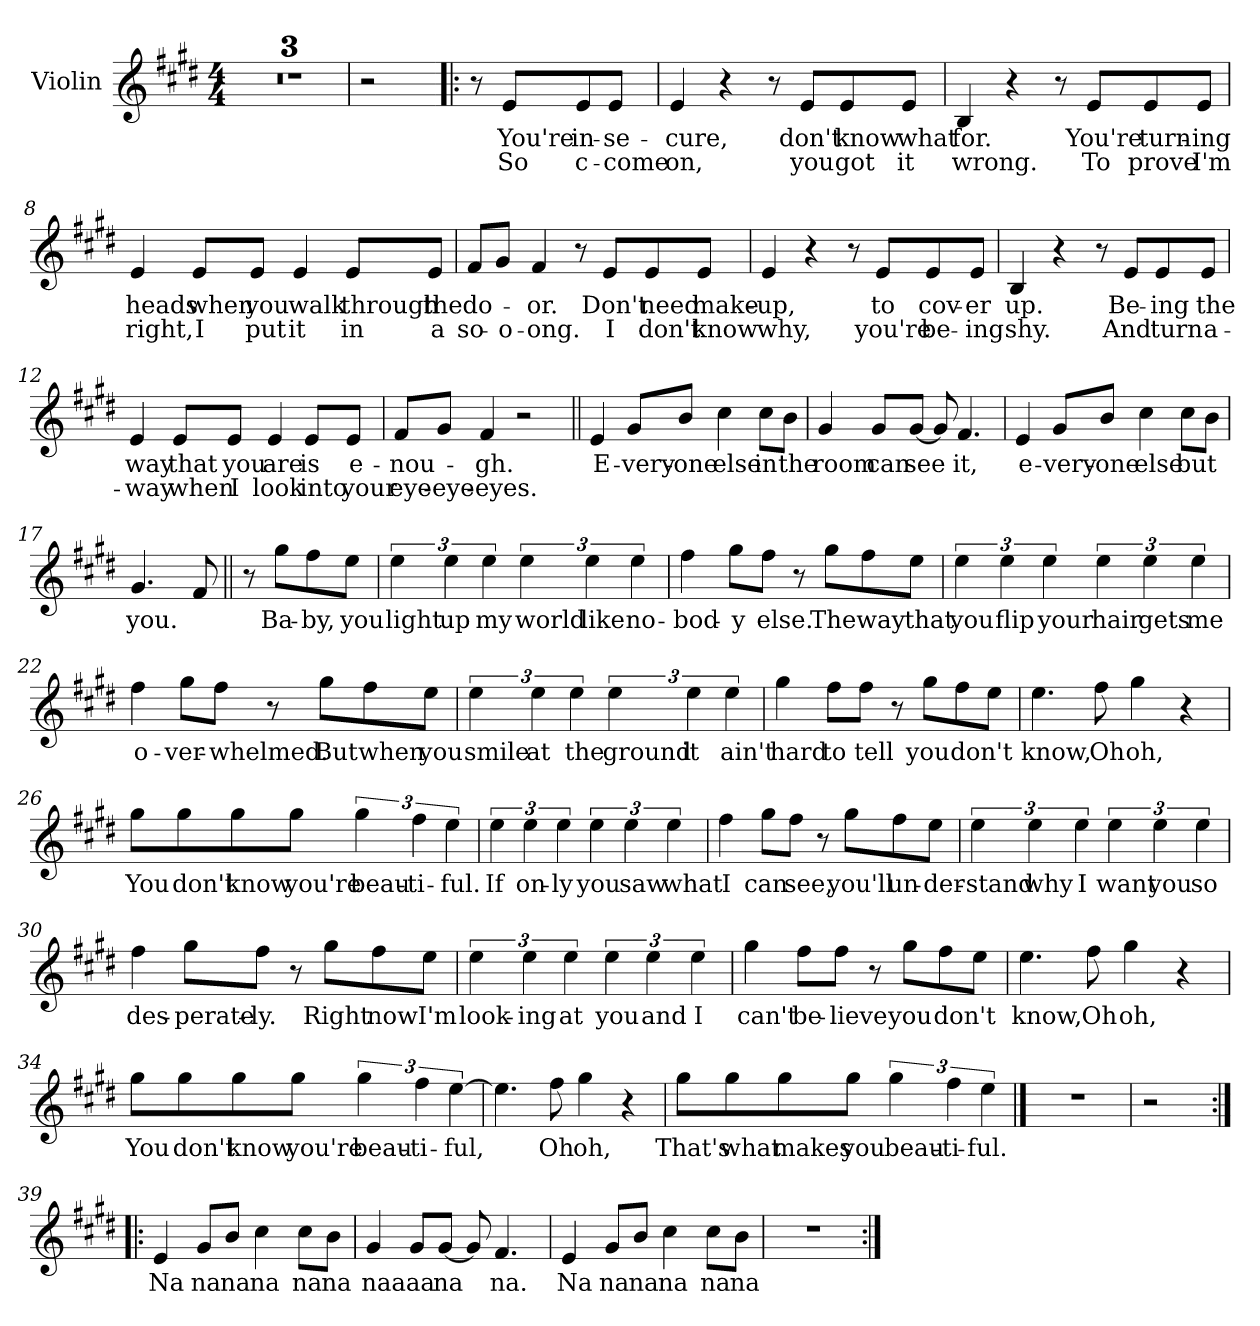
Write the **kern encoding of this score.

**kern	**text	**text
*part1	*part1	*part1
*staff1	*staff1	*staff1
*I"Violin	*	*
*I'Vln	*	*
*clefG2	*	*
*k[f#c#g#d#]	*	*
*E:	*	*
*M4/4	*	*
=1	=1	=1
1r	.	.
=2	=2	=2
1r	.	.
=3	=3	=3
1r	.	.
=4	=4	=4
2r	.	.
=5!|:	=5!|:	=5!|:
8r	.	.
8e/L	You're	So
8e/	in-	c-
8e/J	-se-	-come
=6	=6	=6
4e/	-cure,	on,
4r	.	.
8r	.	.
8e/L	don't	you
8e/	know	got
8e/J	what	it
!!LO:LB:g=z
=7	=7	=7
4B/	for.	wrong.
4r	.	.
8r	.	.
8e/L	You're	To
8e/	turn-	prove
8e/J	-ing	I'm
=8	=8	=8
4e/	heads	right,
8e/L	when	I
8e/J	you	put
4e/	walk	it
8e/L	through	in
8e/J	the	a
=9	=9	=9
8f#/L	do-	so-
8g#/J	.	-o-
4f#/	-or.	-ong.
8r	.	.
8e/L	Don't	I
8e/	need	don't
8e/J	make-	know
!!LO:LB:g=z
=10	=10	=10
4e/	-up,	why,
4r	.	.
8r	.	.
8e/L	to	you're
8e/	cov-	be-
8e/J	-er	-ing
=11	=11	=11
4B/	up.	shy.
4r	.	.
8r	.	.
8e/L	Be-	And
8e/	-ing	turn
8e/J	the	a-
=12	=12	=12
4e/	way	-way
8e/L	that	when
8e/J	you	I
4e/	are	look
8e/L	is	into
8e/J	e-	your
=13	=13	=13
8f#/L	-nou-	eye-
8g#/J	.	-eye-
4f#/	-gh.	-eyes.
2r	.	.
!!LO:LB:g=z
=14||	=14||	=14||
4e/	E-	.
8g#/L	-very-	.
8b/J	-one	.
4cc#\	else	.
8cc#\L	in	.
8b\J	the	.
=15	=15	=15
4g#/	room	.
8g#/L	can	.
[8g#/J	see	.
8g#/]	.	.
4.f#/	it,	.
=16	=16	=16
4e/	e-	.
8g#/L	-very-	.
8b/J	-one	.
4cc#\	else	.
8cc#\L	but	.
8b\J	.	.
=17	=17	=17
4.g#/	you.	.
8f#/	.	.
=18||	=18||	=18||
8r	.	.
8gg#\L	Ba-	.
8ff#\	-by,	.
8ee\J	you	.
!!LO:LB:g=z
=19	=19	=19
6ee\	light	.
6ee\	up	.
6ee\	my	.
6ee\	world	.
6ee\	like	.
6ee\	no-	.
=20	=20	=20
4ff#\	-bod-	.
8gg#\L	-y	.
8ff#\J	else.	.
8r	.	.
8gg#\L	The	.
8ff#\	way	.
8ee\J	that	.
=21	=21	=21
6ee\	you	.
6ee\	flip	.
6ee\	your	.
6ee\	hair	.
6ee\	gets	.
6ee\	me	.
!!LO:LB:g=z
=22	=22	=22
4ff#\	o-	.
8gg#\L	-ver-	.
8ff#\J	-whelmed.	.
8r	.	.
8gg#\L	But	.
8ff#\	when	.
8ee\J	you	.
=23	=23	=23
6ee\	smile	.
6ee\	at	.
6ee\	the	.
6ee\	ground	.
6ee\	it	.
6ee\	ain't	.
=24	=24	=24
4gg#\	hard	.
8ff#\L	to	.
8ff#\J	tell	.
8r	.	.
8gg#\L	you	.
8ff#\	don't	.
8ee\J	.	.
!!LO:LB:g=z
=25	=25	=25
4.ee\	know,	.
8ff#\	Oh	.
4gg#\	oh,	.
4r	.	.
=26	=26	=26
8gg#\L	You	.
8gg#\	don't	.
8gg#\	know	.
8gg#\J	you're	.
6gg#\	beau-	.
6ff#\	-ti-	.
6ee\	-ful.	.
=27	=27	=27
6ee\	If	.
6ee\	on-	.
6ee\	-ly	.
6ee\	you	.
6ee\	saw	.
6ee\	what	.
!!LO:LB:g=z
=28	=28	=28
4ff#\	I	.
8gg#\L	can	.
8ff#\J	see,	.
8r	.	.
8gg#\L	you'll	.
8ff#\	un-	.
8ee\J	-der-	.
=29	=29	=29
6ee\	-stand	.
6ee\	why	.
6ee\	I	.
6ee\	want	.
6ee\	you	.
6ee\	so	.
=30	=30	=30
4ff#\	des-	.
8gg#\L	-perate-	.
8ff#\J	-ly.	.
8r	.	.
8gg#\L	Right	.
8ff#\	now	.
8ee\J	I'm	.
!!LO:LB:g=z
=31	=31	=31
6ee\	look-	.
6ee\	-ing	.
6ee\	at	.
6ee\	you	.
6ee\	and	.
6ee\	I	.
=32	=32	=32
4gg#\	can't	.
8ff#\L	be-	.
8ff#\J	-lieve	.
8r	.	.
8gg#\L	you	.
8ff#\	don't	.
8ee\J	.	.
=33	=33	=33
4.ee\	know,	.
8ff#\	Oh	.
4gg#\	oh,	.
4r	.	.
!!LO:PB:g=z
=34	=34	=34
8gg#\L	You	.
8gg#\	don't	.
8gg#\	know	.
8gg#\J	you're	.
6gg#\	beau-	.
6ff#\	-ti-	.
[6ee\	-ful,	.
=35	=35	=35
4.ee\]	.	.
8ff#\	Oh	.
4gg#\	oh,	.
4r	.	.
=36	=36	=36
8gg#\L	That's	.
8gg#\	what	.
8gg#\	makes	.
8gg#\J	you	.
6gg#\	beau-	.
6ff#\	-ti-	.
6ee\	-ful.	.
==37	==37	==37
1r	.	.
=38	=38	=38
2r	.	.
!!LO:LB:g=z
=39:|!|:	=39:|!|:	=39:|!|:
4e/	Na	.
8g#/L	na	.
8b/J	na	.
4cc#\	na	.
8cc#\L	na	.
8b\J	na	.
=40	=40	=40
4g#/	naaaa	.
8g#/L	.	.
[8g#/J	na	.
8g#/]	.	.
4.f#/	na.	.
=41	=41	=41
4e/	Na	.
8g#/L	na	.
8b/J	na	.
4cc#\	na	.
8cc#\L	na	.
8b\J	na	.
=42	=42	=42
1r	.	.
=:|!	=:|!	=:|!
*-	*-	*-
